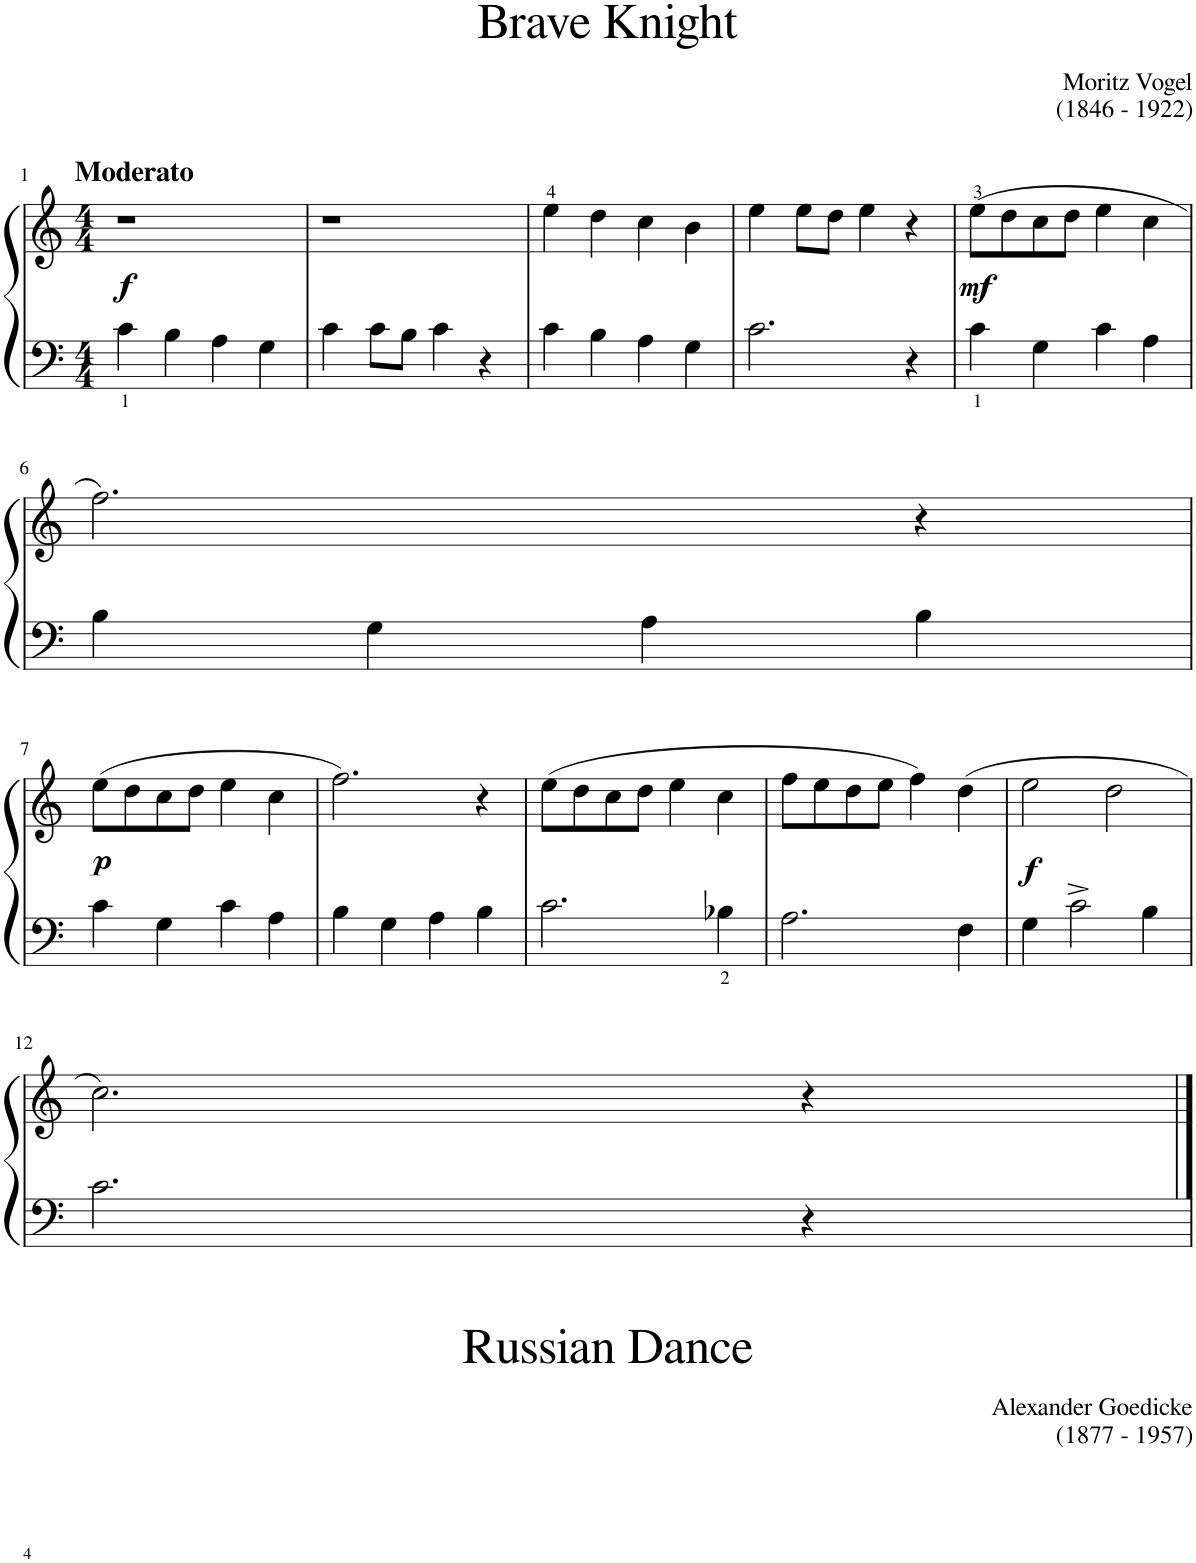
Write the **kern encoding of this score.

**kern	**kern	**dynam
*part1	*part1	*part1
*staff2	*staff1	*staff1/2
*I"Piano	*	*
*I'Pno	*	*
!!LO:PB:g=z
*clefF4	*clefG2	*
*k[]	*k[]	*
*M4/4	*M4/4	*
=1	=1	=1
!	!LO:TX:a:B:t=Moderato	!
!	!	!LO:DY:b
4c\	1r	f
4B\	.	.
4A\	.	.
4G\	.	.
=2	=2	=2
4c\	1r	.
8c\L	.	.
8B\J	.	.
4c\	.	.
4r	.	.
=3	=3	=3
4c\	4ee\	.
4B\	4dd\	.
4A\	4cc\	.
4G\	4b\	.
=4	=4	=4
2.c\	4ee\	.
.	8ee\L	.
.	8dd\J	.
.	4ee\	.
4r	4r	.
=5	=5	=5
!	!	!LO:DY:b
4c\	(8ee\L	mf
.	8dd\	.
4G\	8cc\	.
.	8dd\J	.
4c\	4ee\	.
4A\	4cc\	.
!!LO:LB:g=z
=6	=6	=6
4B\	2.ff\)	.
4G\	.	.
4A\	.	.
4B\	4r	.
!!LO:LB:g=z
=7	=7	=7
!	!	!LO:DY:b
4c\	(8ee\L	p
.	8dd\	.
4G\	8cc\	.
.	8dd\J	.
4c\	4ee\	.
4A\	4cc\	.
=8	=8	=8
4B\	2.ff\)	.
4G\	.	.
4A\	.	.
4B\	4r	.
=9	=9	=9
2.c\	(8ee\L	.
.	8dd\	.
.	8cc\	.
.	8dd\J	.
.	4ee\	.
4B-X\	4cc\	.
=10	=10	=10
2.A\	8ff\L	.
.	8ee\	.
.	8dd\	.
.	8ee\J	.
.	4ff\)	.
4F\	(4dd\	.
=11	=11	=11
!	!	!LO:DY:b
4G\	2ee\	f
2c^\	.	.
.	2dd\	.
4B\	.	.
!!LO:LB:g=z
=12	=12	=12
2.c\	2.cc\)	.
4r	4r	.
==	==	==
*-	*-	*-
